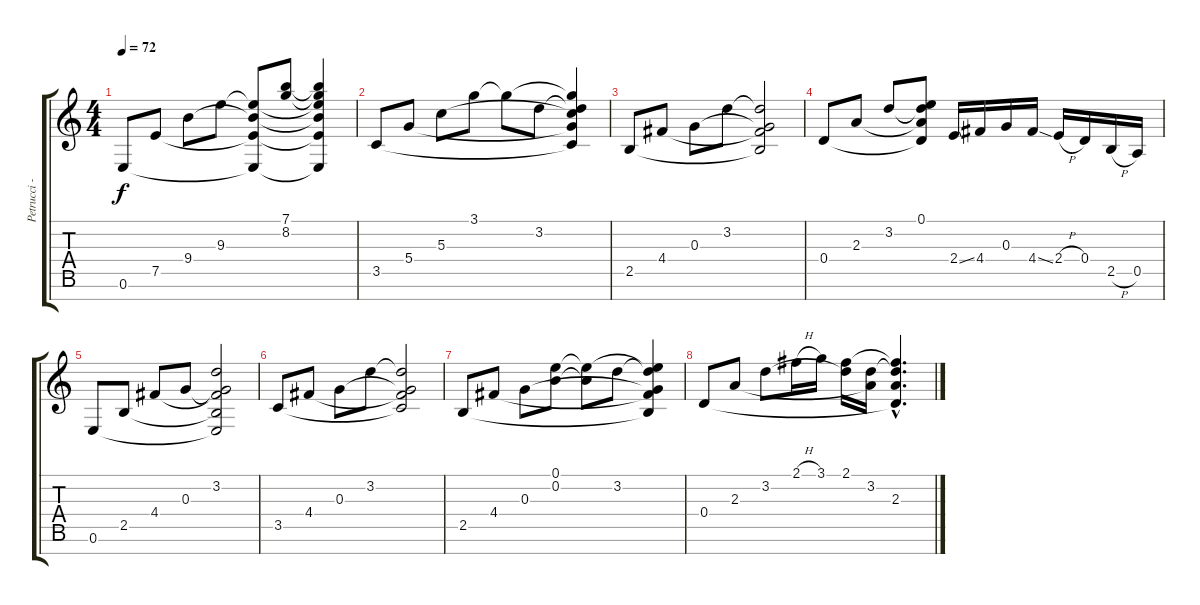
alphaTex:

\track ("Petrucci - Acoustic" "Petrucci -") {instrument acousticguitarsteel}
\staff {score tabs}
\tuning (E4 B3 G3 D3 A2 E2 B1) {hide}
\ts (4 4)
\tempo 72
\clef g2
\ks c
0.6.8{dy f} 7.5.8 9.4.8 9.3.8 (9.3{t} 9.4{t} 7.5{t} 0.6{t}).8 (7.1 8.2).8 (7.1{t} 8.2{t} 9.3{t} 9.4{t} 7.5{t} 0.6{t}).4 |
3.5.8 5.4.8 5.3.8 3.1.8 3.1{t}.8 3.2.8 (3.1{t} 3.2{t} 5.3{t} 5.4{t} 3.5{t}).4 |
2.5.8 4.4.8 0.3.8 3.2.8 (3.2{t} 0.3{t} 4.4{t} 2.5{t}).2 |
0.4.8 2.3.8 3.2.8 (0.1 3.2{t} 2.3{t} 0.4{t}).8 2.4{ss}.16 4.4.16 0.3.16 4.4{ss}.16 2.4{h}.16 0.4.16 2.5{h}.16 0.5.16 |
0.6.8 2.5.8 4.4.8 0.3.8 (3.2 0.3{t} 4.4{t} 2.5{t} 0.6{t}).2 |
3.5.8 4.4.8 0.3.8 3.2.8 (3.2{t} 0.3{t} 4.4{t} 3.5{t}).2 |
2.5.8 4.4.8 0.3.8 (0.1 0.2).8 (0.1{t} 0.2{t}).8 3.2.8 (0.1{t} 3.2{t} 0.3{t} 4.4{t} 2.5{t}).4 |
0.4.8 2.3.8 3.2.8 2.1{h}.16 3.1.16 (2.1 3.2{t}).16 (3.2 2.3{t}).16 (2.1{hac t} 3.2{hac t} 2.3{hac} 0.4{hac t}).4{d}
